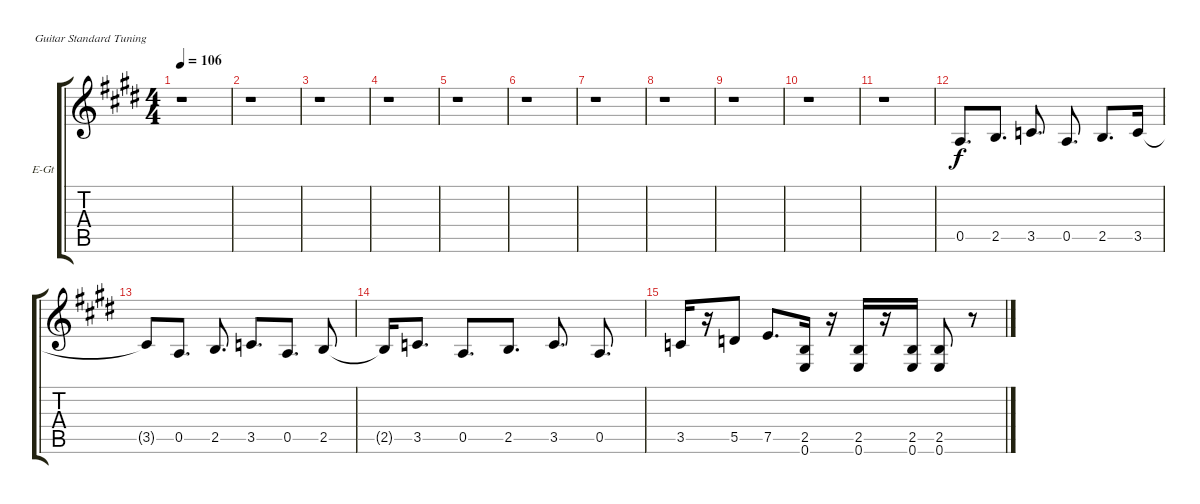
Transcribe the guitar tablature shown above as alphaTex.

\bracketExtendMode groupsimilarinstruments
\firstSystemTrackNameOrientation horizontal
\otherSystemsTrackNameOrientation horizontal
\track ("Gtr.2" "E-Gt") {instrument overdrivenguitar}
\staff {score tabs}
\tuning (E4 B3 G3 D3 A2 E2)
\ts (4 4)
\tempo 106
\clef g2
\scale
1.03909
\ks e
r.1{dy f} |
\scale
0.960908 r.1 |
\scale
1.03909 r.1 |
\scale
0.960908 r.1 |
\scale
1.03909 r.1 |
\scale
0.960908 r.1 |
\scale
1.03909 r.1 |
\scale
0.960908 r.1 |
\scale
1.03909 r.1 |
\scale
0.960908 r.1 |
\scale
1.03909 r.1 |
\scale
0.960908 0.5.8{d} 2.5.8{d} 3.5.8{d} 0.5.8{d} 2.5.8{d} 3.5.16 |
\scale
1.03909 3.5{t}.8 0.5.8{d} 2.5.8{d} 3.5.8{d} 0.5.8{d} 2.5.8 |
\scale
0.960908 2.5{t}.16 3.5.8{d} 0.5.8{d} 2.5.8{d} 3.5.8{d} 0.5.8{d} |
3.5.16 r.16 5.5.8 7.5.8{d} (2.5 0.6).16 r.16 (2.5 0.6).16 r.16 (2.5 0.6).16 (2.5 0.6).8 r.8
